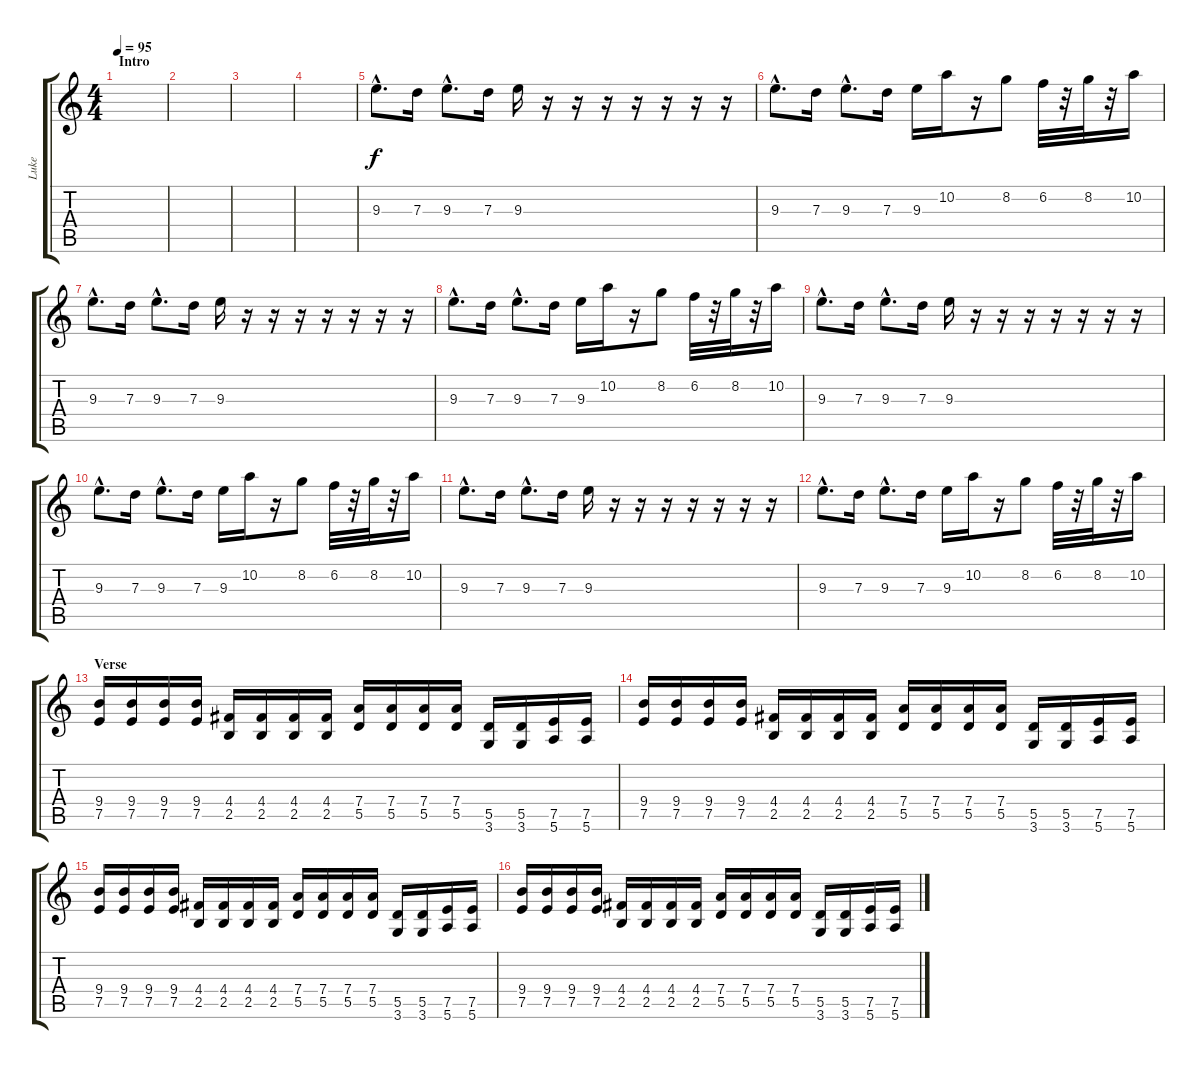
\track ("Luke" "Luke") {instrument distortionguitar}
\staff {score tabs}
\tuning (E4 B3 G3 D3 A2 E2) {hide}
\ts (4 4)
\section ("" "Intro")
\tempo 95
\clef g2
\ks c
|
|
|
|
9.3{hac}.8{d} 7.3.16 9.3{hac}.8{d} 7.3.16 9.3.16 r.16 r.16 r.16 r.16 r.16 r.16 r.16 |
9.3{hac}.8{d} 7.3.16 9.3{hac}.8{d} 7.3.16 9.3.16 10.2.16 r.16 8.2.8 6.2.32 r.32 8.2.32 r.32 10.2.16 |
9.3{hac}.8{d} 7.3.16 9.3{hac}.8{d} 7.3.16 9.3.16 r.16 r.16 r.16 r.16 r.16 r.16 r.16 |
9.3{hac}.8{d} 7.3.16 9.3{hac}.8{d} 7.3.16 9.3.16 10.2.16 r.16 8.2.8 6.2.32 r.32 8.2.32 r.32 10.2.16 |
9.3{hac}.8{d} 7.3.16 9.3{hac}.8{d} 7.3.16 9.3.16 r.16 r.16 r.16 r.16 r.16 r.16 r.16 |
9.3{hac}.8{d} 7.3.16 9.3{hac}.8{d} 7.3.16 9.3.16 10.2.16 r.16 8.2.8 6.2.32 r.32 8.2.32 r.32 10.2.16 |
9.3{hac}.8{d} 7.3.16 9.3{hac}.8{d} 7.3.16 9.3.16 r.16 r.16 r.16 r.16 r.16 r.16 r.16 |
9.3{hac}.8{d} 7.3.16 9.3{hac}.8{d} 7.3.16 9.3.16 10.2.16 r.16 8.2.8 6.2.32 r.32 8.2.32 r.32 10.2.16 |
\section ("" "Verse")
(9.4 7.5).16 (9.4 7.5).16 (9.4 7.5).16 (9.4 7.5).16 (4.4 2.5).16 (4.4 2.5).16 (4.4 2.5).16 (4.4 2.5).16 (7.4 5.5).16 (7.4 5.5).16 (7.4 5.5).16 (7.4 5.5).16 (5.5 3.6).16 (5.5 3.6).16 (7.5 5.6).16 (7.5 5.6).16 |
(9.4 7.5).16 (9.4 7.5).16 (9.4 7.5).16 (9.4 7.5).16 (4.4 2.5).16 (4.4 2.5).16 (4.4 2.5).16 (4.4 2.5).16 (7.4 5.5).16 (7.4 5.5).16 (7.4 5.5).16 (7.4 5.5).16 (5.5 3.6).16 (5.5 3.6).16 (7.5 5.6).16 (7.5 5.6).16 |
(9.4 7.5).16 (9.4 7.5).16 (9.4 7.5).16 (9.4 7.5).16 (4.4 2.5).16 (4.4 2.5).16 (4.4 2.5).16 (4.4 2.5).16 (7.4 5.5).16 (7.4 5.5).16 (7.4 5.5).16 (7.4 5.5).16 (5.5 3.6).16 (5.5 3.6).16 (7.5 5.6).16 (7.5 5.6).16 |
(9.4 7.5).16 (9.4 7.5).16 (9.4 7.5).16 (9.4 7.5).16 (4.4 2.5).16 (4.4 2.5).16 (4.4 2.5).16 (4.4 2.5).16 (7.4 5.5).16 (7.4 5.5).16 (7.4 5.5).16 (7.4 5.5).16 (5.5 3.6).16 (5.5 3.6).16 (7.5 5.6).16 (7.5 5.6).16
